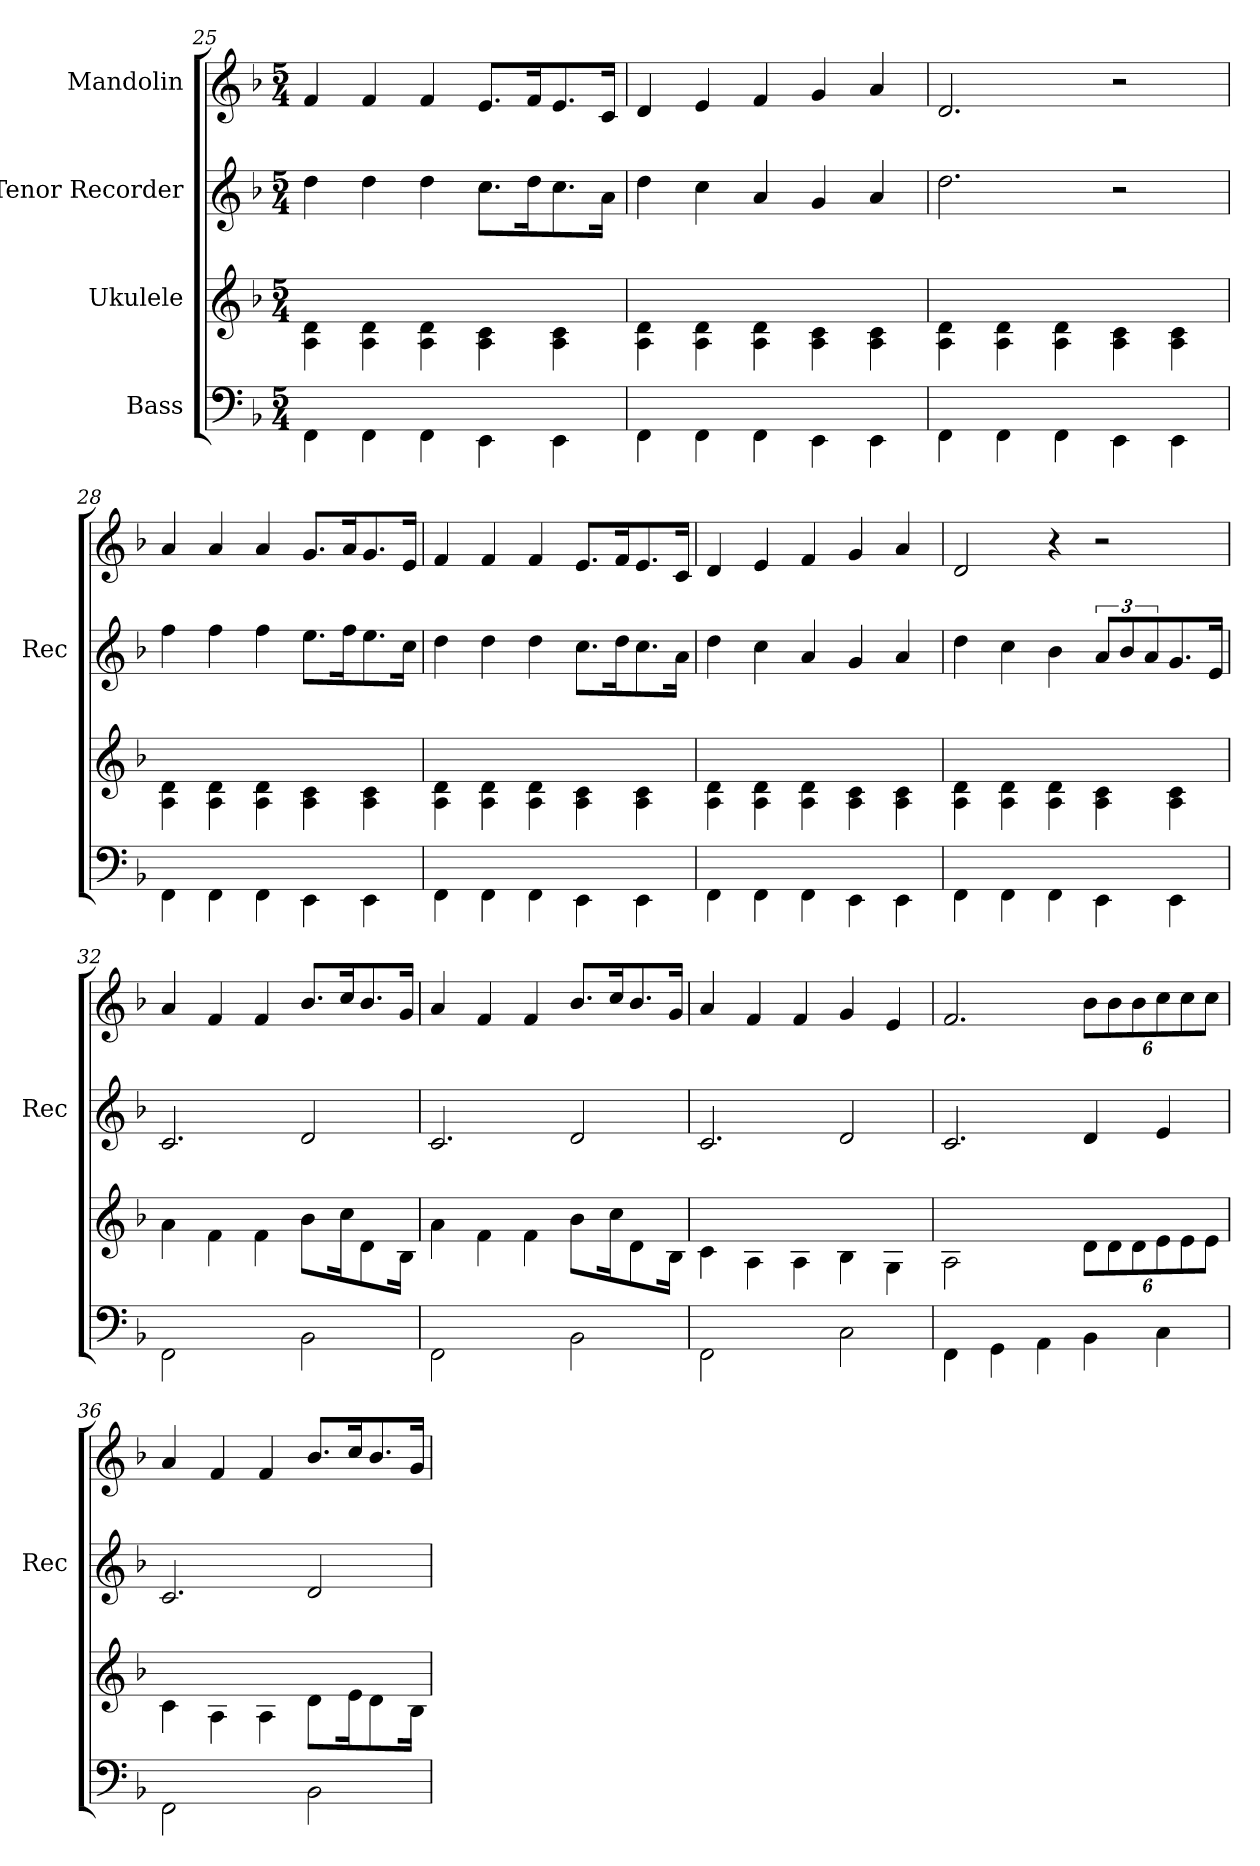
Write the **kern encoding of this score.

**kern	**kern	**kern	**kern
*part4	*part3	*part2	*part1
*staff4	*staff3	*staff2	*staff1
*I"Bass	*I"Ukulele	*I"Tenor Recorder	*I"Mandolin
*	*	*I'Rec	*
*	*	*clefG2	*clefG2
*k[b-]	*k[b-]	*k[b-]	*k[b-]
*F:	*F:	*F:	*F:
*M5/4	*M5/4	*M5/4	*M5/4
=25	=25	=25	=25
4FF\	4Ai\ 4di\	4ddj\	4fZ/
4FF\	4Ai\ 4di\	4ddj\	4fZ/
4FF\	4Ai\ 4di\	4ddj\	4fZ/
4EE\	4Ai\ 4ci\	8.ccj\L	8.eZ/L
.	.	16ddj\K	16fZ/K
4EE\	4Ai\ 4ci\	8.ccj\	8.eZ/
.	.	16aj\Jk	16cZ/Jk
!!LO:LB:g=z
=26	=26	=26	=26
4FF\	4Ai\ 4di\	4ddj\	4dZ/
4FF\	4Ai\ 4di\	4ccj\	4eZ/
4FF\	4Ai\ 4di\	4aj/	4fZ/
4EE\	4Ai\ 4ci\	4gj/	4gZ/
4EE\	4Ai\ 4ci\	4aj/	4aZ/
=27	=27	=27	=27
4FF\	4Ai\ 4di\	2.ddj\	2.dZ/
4FF\	4Ai\ 4di\	.	.
4FF\	4Ai\ 4di\	.	.
4EE\	4Ai\ 4ci\	2r	2r
4EE\	4Ai\ 4ci\	.	.
=28	=28	=28	=28
4FF\	4Ai\ 4di\	4ffj\	4aZ/
4FF\	4Ai\ 4di\	4ffj\	4aZ/
4FF\	4Ai\ 4di\	4ffj\	4aZ/
4EE\	4Ai\ 4ci\	8.eej\L	8.gZ/L
.	.	16ffj\K	16aZ/K
4EE\	4Ai\ 4ci\	8.eej\	8.gZ/
.	.	16ccj\Jk	16eZ/Jk
=29	=29	=29	=29
4FF\	4Ai\ 4di\	4ddj\	4fZ/
4FF\	4Ai\ 4di\	4ddj\	4fZ/
4FF\	4Ai\ 4di\	4ddj\	4fZ/
4EE\	4Ai\ 4ci\	8.ccj\L	8.eZ/L
.	.	16ddj\K	16fZ/K
4EE\	4Ai\ 4ci\	8.ccj\	8.eZ/
.	.	16aj\Jk	16cZ/Jk
=30	=30	=30	=30
4FF\	4Ai\ 4di\	4ddj\	4dZ/
4FF\	4Ai\ 4di\	4ccj\	4eZ/
4FF\	4Ai\ 4di\	4aj/	4fZ/
4EE\	4Ai\ 4ci\	4gj/	4gZ/
4EE\	4Ai\ 4ci\	4aj/	4aZ/
!!LO:PB:g=z
=31	=31	=31	=31
4FF\	4Ai\ 4di\	4ddj\	2dZ/
4FF\	4Ai\ 4di\	4ccj\	.
4FF\	4Ai\ 4di\	4b-j\	4r
4EE\	4Ai\ 4ci\	12aj/L	2r
.	.	12b-j/	.
.	.	12aj/	.
4EE\	4Ai\ 4ci\	8.gj/	.
.	.	16ej/Jk	.
=32	=32	=32	=32
!LO:N:vis=2	!	!	!
2.FF\	4ai\	2.cj/	4aZ/
.	4fi\	.	4fZ/
.	4fi\	.	4fZ/
!	!LO:N:vis=8	!	!
2BB-\	8.b-i\L	2dj/	8.b-Z/L
.	16cci\K	.	16ccZ/K
!	!LO:N:vis=8	!	!
.	8.di\	.	8.b-Z/
.	16B-i\Jk	.	16gZ/Jk
=33	=33	=33	=33
!LO:N:vis=2	!	!	!
2.FF\	4ai\	2.cj/	4aZ/
.	4fi\	.	4fZ/
.	4fi\	.	4fZ/
!	!LO:N:vis=8	!	!
2BB-\	8.b-i\L	2dj/	8.b-Z/L
.	16cci\K	.	16ccZ/K
!	!LO:N:vis=8	!	!
.	8.di\	.	8.b-Z/
.	16B-i\Jk	.	16gZ/Jk
=34	=34	=34	=34
!LO:N:vis=2	!	!	!
2.FF\	4ci\	2.cj/	4aZ/
.	4Ai\	.	4fZ/
.	4Ai\	.	4fZ/
2C\	4B-i\	2dj/	4gZ/
.	4Gi\	.	4eZ/
!!LO:LB:g=z
=35	=35	=35	=35
!	!LO:N:vis=2	!	!
4FF\	2.Ai\	2.cj/	2.fZ/
4GG\	.	.	.
4AA\	.	.	.
4BB-\	12di\L	4dj/	12b-Z\L
.	12di\	.	12b-Z\
.	12di\	.	12b-Z\
4C\	12ei\	4ej/	12ccZ\
.	12ei\	.	12ccZ\
.	12ei\J	.	12ccZ\J
=36	=36	=36	=36
!LO:N:vis=2	!	!	!
2.FF\	4ci\	2.cj/	4aZ/
.	4Ai\	.	4fZ/
.	4Ai\	.	4fZ/
!	!LO:N:vis=8	!	!
2BB-\	8.di\L	2dj/	8.b-Z/L
.	16ei\K	.	16ccZ/K
!	!LO:N:vis=8	!	!
.	8.di\	.	8.b-Z/
.	16B-i\Jk	.	16gZ/Jk
=	=	=	=
*-	*-	*-	*-
